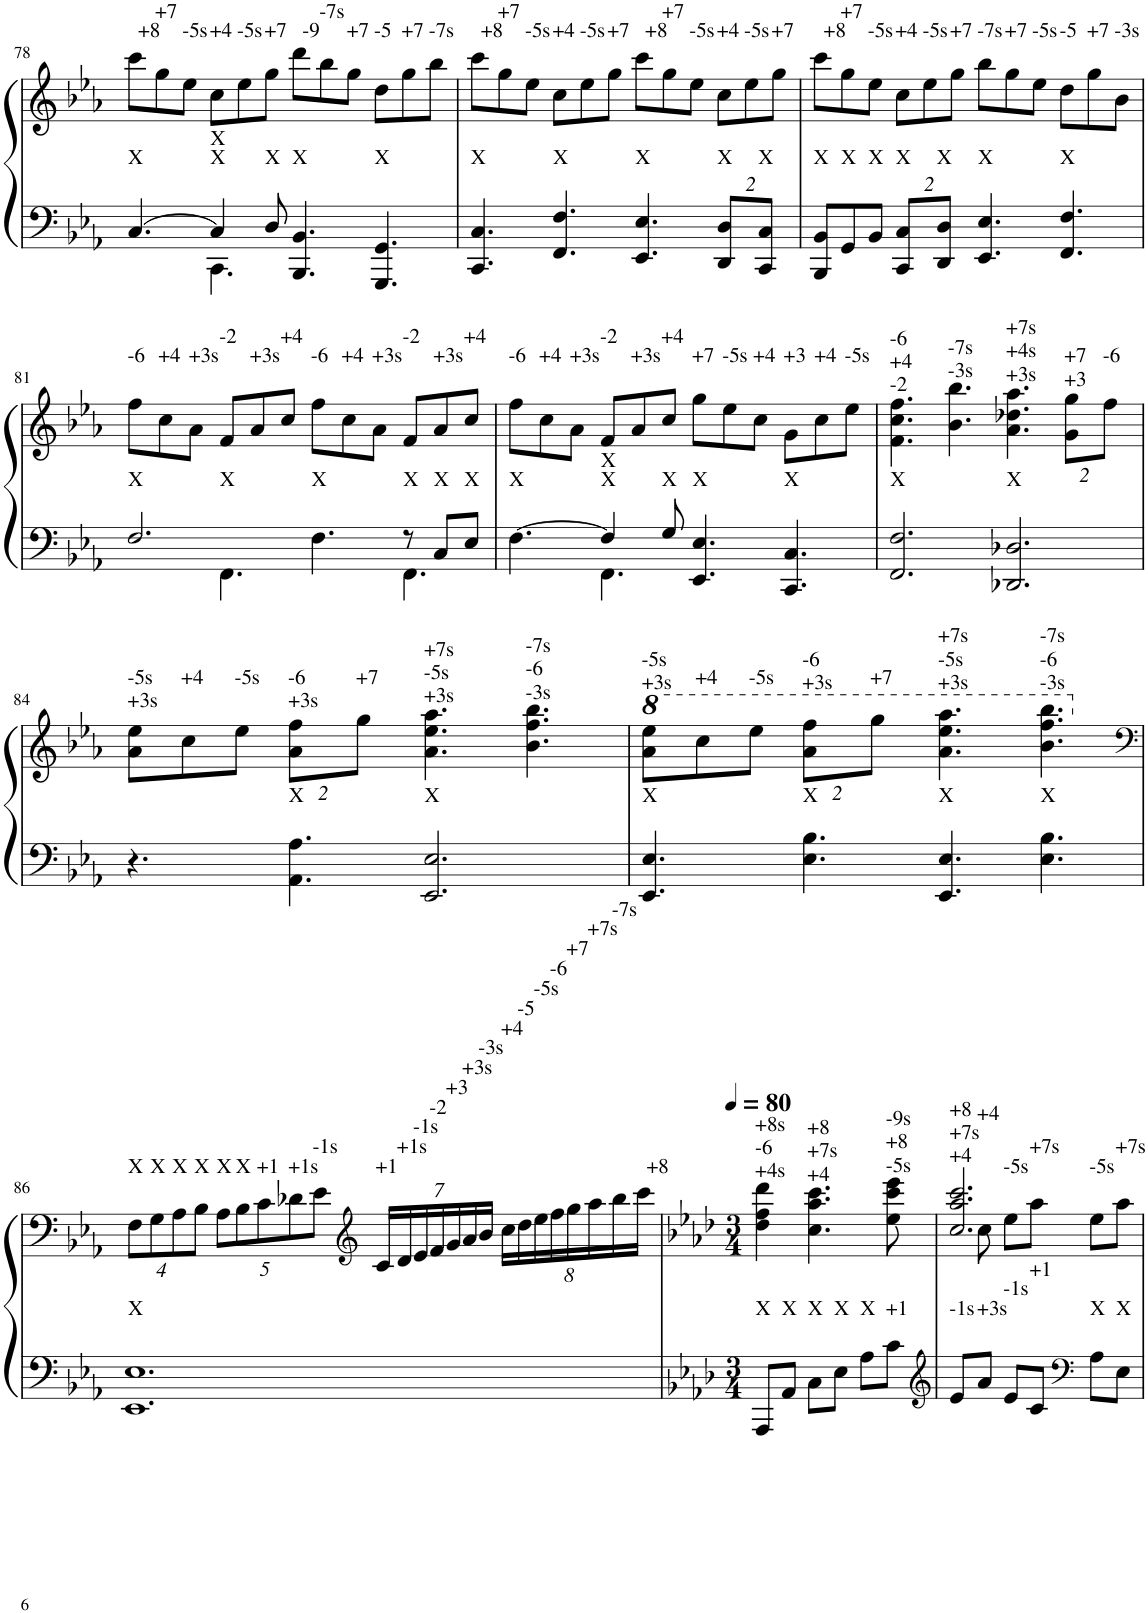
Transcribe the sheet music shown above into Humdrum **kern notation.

**kern	**kern
*part1	*part1
*staff2	*staff1
*I"Piano	*
*I'Pno.	*
!!LO:PB:g=z
*clefF4	*clefG2
*k[b-e-a-]	*k[b-e-a-]
*M12/8	*M12/8
=78	=78
*^	*
!	!	!LO:TX:a:t=+8
!LO:TX:a:t=X	!	!
[4.C/	4.ryy	8ccc\L
!	!	!LO:TX:a:t=+7
.	.	8gg\
!	!	!LO:TX:a:t=-5s
.	.	8ee-\J
!	!	!LO:TX:a:t=+4
!LO:TX:a:t=X	!	!
!LO:TX:a:t=X	!	!
4C/]	4.CC\	8cc\L
!	!	!LO:TX:a:t=-5s
.	.	8ee-\
!	!	!LO:TX:a:t=+7
!LO:TX:a:t=X	!	!
8D/	.	8gg\J
!	!	!LO:TX:a:t=-9
!LO:TX:a:t=X	!	!
4.BBB-/ 4.BB-/	2.ryy	8ddd\L
!	!	!LO:TX:a:t=-7s
.	.	8bb-\
!	!	!LO:TX:a:t=+7
.	.	8gg\J
!	!	!LO:TX:a:t=-5
!LO:TX:a:t=X	!	!
4.GGG/ 4.GG/	.	8dd\L
!	!	!LO:TX:a:t=+7
.	.	8gg\
!	!	!LO:TX:a:t=-7s
.	.	8bb-\J
*v	*v	*
=79	=79
!	!LO:TX:a:t=+8
!LO:TX:a:t=X	!
4.CC/ 4.C/	8ccc\L
!	!LO:TX:a:t=+7
.	8gg\
!	!LO:TX:a:t=-5s
.	8ee-\J
!	!LO:TX:a:t=+4
!LO:TX:a:t=X	!
4.FF/ 4.F/	8cc\L
!	!LO:TX:a:t=-5s
.	8ee-\
!	!LO:TX:a:t=+7
.	8gg\J
!	!LO:TX:a:t=+8
!LO:TX:a:t=X	!
4.EE-/ 4.E-/	8ccc\L
!	!LO:TX:a:t=+7
.	8gg\
!	!LO:TX:a:t=-5s
.	8ee-\J
*Xbrackettup	*
!	!LO:TX:a:t=+4
!LO:TX:a:t=X	!
16%3DD/ 16%3D/L	8cc\L
!	!LO:TX:a:t=-5s
.	8ee-\
!LO:TX:a:t=X	!
16%3CC/ 16%3C/J	.
!	!LO:TX:a:t=+7
.	8gg\J
=80	=80
!	!LO:TX:a:t=+8
!LO:TX:a:t=X	!
8BBB-/ 8BB-/L	8ccc\L
!	!LO:TX:a:t=+7
!LO:TX:a:t=X	!
8GG/	8gg\
!	!LO:TX:a:t=-5s
!LO:TX:a:t=X	!
8BB-/J	8ee-\J
!	!LO:TX:a:t=+4
!LO:TX:a:t=X	!
16%3CC/ 16%3C/L	8cc\L
!	!LO:TX:a:t=-5s
.	8ee-\
!LO:TX:a:t=X	!
16%3DD/ 16%3D/J	.
!	!LO:TX:a:t=+7
.	8gg\J
!	!LO:TX:a:t=-7s
!LO:TX:a:t=X	!
4.EE-/ 4.E-/	8bb-\L
!	!LO:TX:a:t=+7
.	8gg\
!	!LO:TX:a:t=-5s
.	8ee-\J
!	!LO:TX:a:t=-5
!LO:TX:a:t=X	!
4.FF/ 4.F/	8dd\L
!	!LO:TX:a:t=+7
.	8gg\
!	!LO:TX:a:t=-3s
.	8b-\J
!!LO:LB:g=z
=81	=81
*^	*
!	!	!LO:TX:a:t=-6
!LO:TX:a:t=X	!	!
2.F/	4.ryy	8ff\L
!	!	!LO:TX:a:t=+4
.	.	8cc\
!	!	!LO:TX:a:t=+3s
.	.	8a-\J
!	!	!LO:TX:a:t=-2
!	!LO:TX:a:t=X	!
.	4.FF\	8f/L
!	!	!LO:TX:a:t=+3s
.	.	8a-/
!	!	!LO:TX:a:t=+4
.	.	8cc/J
!	!	!LO:TX:a:t=-6
!LO:TX:a:t=X	!	!
4.F\	4.ryy	8ff\L
!	!	!LO:TX:a:t=+4
.	.	8cc\
!	!	!LO:TX:a:t=+3s
.	.	8a-\J
!	!	!LO:TX:a:t=-2
!LO:TX:a:t=X	!	!
8r	4.FF\	8f/L
!	!	!LO:TX:a:t=+3s
!LO:TX:a:t=X	!	!
8C/L	.	8a-/
!	!	!LO:TX:a:t=+4
!LO:TX:a:t=X	!	!
8E-/J	.	8cc/J
=82	=82	=82
!	!	!LO:TX:a:t=-6
!LO:TX:a:t=X	!	!
[4.F\	4.ryy	8ff\L
!	!	!LO:TX:a:t=+4
.	.	8cc\
!	!	!LO:TX:a:t=+3s
.	.	8a-\J
!	!	!LO:TX:a:t=-2
!LO:TX:a:t=X	!	!
!LO:TX:a:t=X	!	!
4F/]	4.FF\	8f/L
!	!	!LO:TX:a:t=+3s
.	.	8a-/
!	!	!LO:TX:a:t=+4
!LO:TX:a:t=X	!	!
8G/	.	8cc/J
!	!	!LO:TX:a:t=+7
!LO:TX:a:t=X	!	!
4.EE-/ 4.E-/	2.ryy	8gg\L
!	!	!LO:TX:a:t=-5s
.	.	8ee-\
!	!	!LO:TX:a:t=+4
.	.	8cc\J
!	!	!LO:TX:a:t=+3
!LO:TX:a:t=X	!	!
4.CC/ 4.C/	.	8g\L
!	!	!LO:TX:a:t=+4
.	.	8cc\
!	!	!LO:TX:a:t=-5s
.	.	8ee-\J
*v	*v	*
=83	=83
!	!LO:TX:a:t=-6
!	!LO:TX:a:t=+4
!	!LO:TX:a:t=-2
!LO:TX:a:t=X	!
2.FF/ 2.F/	4.f\ 4.cc\ 4.ff\
!	!LO:TX:a:t=-7s
!	!LO:TX:a:t=-3s
.	4.b-\ 4.bb-\
!	!LO:TX:a:t=+7s
!	!LO:TX:a:t=+4s
!	!LO:TX:a:t=+3s
!LO:TX:a:t=X	!
2.DD-X/ 2.D-X/	4.a-\ 4.dd-X\ 4.aa-\
*	*Xbrackettup
!	!LO:TX:a:t=+7
!	!LO:TX:a:t=+3
.	16%3g\ 16%3gg\L
!	!LO:TX:a:t=-6
.	16%3ff\J
!!LO:LB:g=z
=84	=84
!	!LO:TX:a:t=-5s
!	!LO:TX:a:t=+3s
4.r	8a-\ 8ee-\L
!	!LO:TX:a:t=+4
.	8cc\
!	!LO:TX:a:t=-5s
.	8ee-\J
!	!LO:TX:a:t=-6
!	!LO:TX:a:t=+3s
!LO:TX:a:t=X	!
4.AA-\ 4.A-\	16%3a-\ 16%3ff\L
!	!LO:TX:a:t=+7
.	16%3gg\J
!	!LO:TX:a:t=+7s
!	!LO:TX:a:t=-5s
!	!LO:TX:a:t=+3s
!LO:TX:a:t=X	!
2.EE-/ 2.E-/	4.a-\ 4.ee-\ 4.aa-\
!	!LO:TX:a:t=-7s
!	!LO:TX:a:t=-6
!	!LO:TX:a:t=-3s
.	4.b-\ 4.ff\ 4.bb-\
=85	=85
*	*8va
!	!LO:TX:a:t=-5s
!	!LO:TX:a:t=+3s
!LO:TX:a:t=X	!
4.EE-/ 4.E-/	8aa-\ 8eee-\L
!	!LO:TX:a:t=+4
.	8ccc\
!	!LO:TX:a:t=-5s
.	8eee-\J
!	!LO:TX:a:t=-6
!	!LO:TX:a:t=+3s
!LO:TX:a:t=X	!
4.E-\ 4.B-\	16%3aa-\ 16%3fff\L
!	!LO:TX:a:t=+7
.	16%3ggg\J
!	!LO:TX:a:t=+7s
!	!LO:TX:a:t=-5s
!	!LO:TX:a:t=+3s
!LO:TX:a:t=X	!
4.EE-/ 4.E-/	4.aa-\ 4.eee-\ 4.aaa-\
!	!LO:TX:a:t=-7s
!	!LO:TX:a:t=-6
!	!LO:TX:a:t=-3s
!LO:TX:a:t=X	!
4.E-\ 4.B-\	4.bb-\ 4.fff\ 4.bbb-\
!!LO:LB:g=z
=86	=86
*	*clefF4
*	*X8va
!	!LO:TX:a:t=X
!LO:TX:a:t=X	!
1.EE- 1.E-	32%3F\L
!	!LO:TX:a:t=X
.	32%3G\
!	!LO:TX:a:t=X
.	32%3A-\
!	!LO:TX:a:t=X
.	32%3B-\J
!	!LO:TX:a:t=X
.	40%3A-\L
!	!LO:TX:a:t=X
.	40%3B-\
!	!LO:TX:a:t=+1
.	40%3c\
!	!LO:TX:a:t=+1s
.	40%3d-X\
!	!LO:TX:a:t=-1s
.	40%3e-\J
*	*clefG2
!	!LO:TX:a:t=+1
.	56%3c/LL
!	!LO:TX:a:t=+1s
.	56%3d-/
!	!LO:TX:a:t=-1s
.	56%3e-/
!	!LO:TX:a:t=-2
.	56%3f/
!	!LO:TX:a:t=+3
.	56%3g/
!	!LO:TX:a:t=+3s
.	56%3a-/
!	!LO:TX:a:t=-3s
.	56%3b-/JJ
!	!LO:TX:a:t=+4
.	64%3cc\LL
!	!LO:TX:a:t=-5
.	64%3dd\
!	!LO:TX:a:t=-5s
.	64%3ee-\
!	!LO:TX:a:t=-6
.	64%3ff\
!	!LO:TX:a:t=+7
.	64%3gg\
!	!LO:TX:a:t=+7s
.	64%3aa-\
!	!LO:TX:a:t=-7s
.	64%3bb-\
!	!LO:TX:a:t=+8
.	64%3ccc\JJ
=87	=87
*k[b-e-a-d-]	*k[b-e-a-d-]
*M3/4	*M3/4
*	*MM80
!	!LO:TX:a:t=+8s
!	!LO:TX:a:t=-6
!	!LO:TX:a:t=+4s
!LO:TX:a:t=X	!
8AAA-/L	4dd-\ 4ff\ 4ddd-\
!LO:TX:a:t=X	!
8AA-/J	.
!	!LO:TX:a:t=+8
!	!LO:TX:a:t=+7s
!	!LO:TX:a:t=+4
!LO:TX:a:t=X	!
8C\L	4.cc\ 4.aa-\ 4.ccc\
!LO:TX:a:t=X	!
8E-\J	.
!LO:TX:a:t=X	!
8A-\L	.
!	!LO:TX:a:t=-9s
!	!LO:TX:a:t=+8
!	!LO:TX:a:t=-5s
!LO:TX:a:t=+1	!
8c\J	8ee-\ 8ccc\ 8eee-\
=88	=88
*clefG2	*
*	*^
!	!LO:TX:a:t=+8	!
!	!LO:TX:a:t=+7s	!
!	!LO:TX:a:t=+4	!
!LO:TX:a:t=-1s	!	!
8e-/L	2.cc/ 2.aa-/ 2.ccc/	8ryy
!	!	!LO:TX:a:t=+4
!LO:TX:a:t=+3s	!	!
8a-/J	.	8cc\
!	!	!LO:TX:a:t=-5s
!LO:TX:a:t=-1s	!	!
8e-/L	.	8ee-\L
!	!	!LO:TX:a:t=+7s
!LO:TX:a:t=+1	!	!
8c/J	.	8aa-\J
*clefF4	*	*
!	!	!LO:TX:a:t=-5s
!LO:TX:a:t=X	!	!
8A-\L	.	8ee-\L
!	!	!LO:TX:a:t=+7s
!LO:TX:a:t=X	!	!
8E-\J	.	8aa-\J
*	*v	*v
=	=
*-	*-
